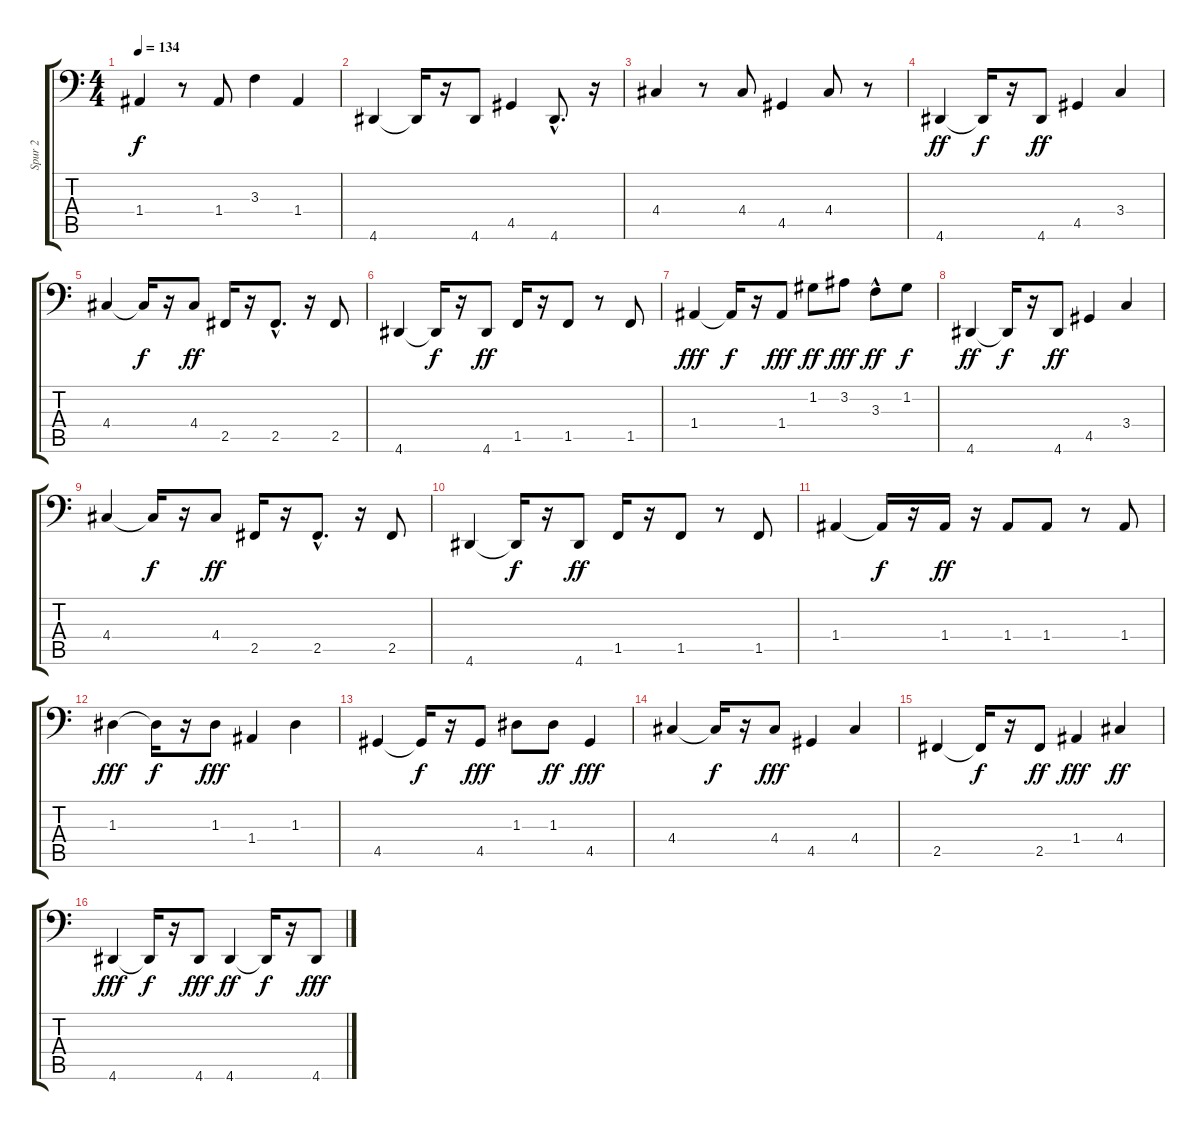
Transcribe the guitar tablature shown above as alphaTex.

\track ("Spur 2" "Spur 2") {instrument electricbassfinger}
\staff {score tabs}
\tuning (C3 G2 D2 A1 E1 B0) {hide}
\ts (4 4)
\tempo 134
\clef f4
\ks c
1.4.4{dy f} r.8 1.4.8 3.3.4 1.4.4 |
4.6.4 4.6{t}.16 r.16 4.6.8 4.5.4 4.6{hac}.8{d} r.16 |
4.4.4 r.8 4.4.8 4.5.4 4.4.8 r.8 |
4.6.4{dy ff} 4.6{t}.16{dy f} r.16 4.6.8{dy ff} 4.5.4 3.4.4 |
4.4.4 4.4{t}.16{dy f} r.16 4.4.8{dy ff} 2.5.16 r.16 2.5{hac}.8{d} r.16 2.5.8 |
4.6.4 4.6{t}.16{dy f} r.16 4.6.8{dy ff} 1.5.16 r.16 1.5.8 r.8 1.5.8 |
1.4.4{dy fff} 1.4{t}.16{dy f} r.16 1.4.8{dy fff} 1.2.8{dy ff} 3.2.8{dy fff} 3.3{hac}.8{dy ff} 1.2.8{dy f} |
4.6.4{dy ff} 4.6{t}.16{dy f} r.16 4.6.8{dy ff} 4.5.4 3.4.4 |
4.4.4 4.4{t}.16{dy f} r.16 4.4.8{dy ff} 2.5.16 r.16 2.5{hac}.8{d} r.16 2.5.8 |
4.6.4 4.6{t}.16{dy f} r.16 4.6.8{dy ff} 1.5.16 r.16 1.5.8 r.8 1.5.8 |
1.4.4 1.4{t}.16{dy f} r.16 1.4.16{dy ff} r.16 1.4.8 1.4.8 r.8 1.4.8 |
1.3.4{dy fff} 1.3{t}.16{dy f} r.16 1.3.8{dy fff} 1.4.4 1.3.4 |
4.5.4 4.5{t}.16{dy f} r.16 4.5.8{dy fff} 1.3.8 1.3.8{dy ff} 4.5.4{dy fff} |
4.4.4 4.4{t}.16{dy f} r.16 4.4.8{dy fff} 4.5.4 4.4.4 |
2.5.4 2.5{t}.16{dy f} r.16 2.5.8{dy ff} 1.4.4{dy fff} 4.4.4{dy ff} |
4.6.4{dy fff} 4.6{t}.16{dy f} r.16 4.6.8{dy fff} 4.6.4{dy ff} 4.6{t}.16{dy f} r.16 4.6.8{dy fff}
